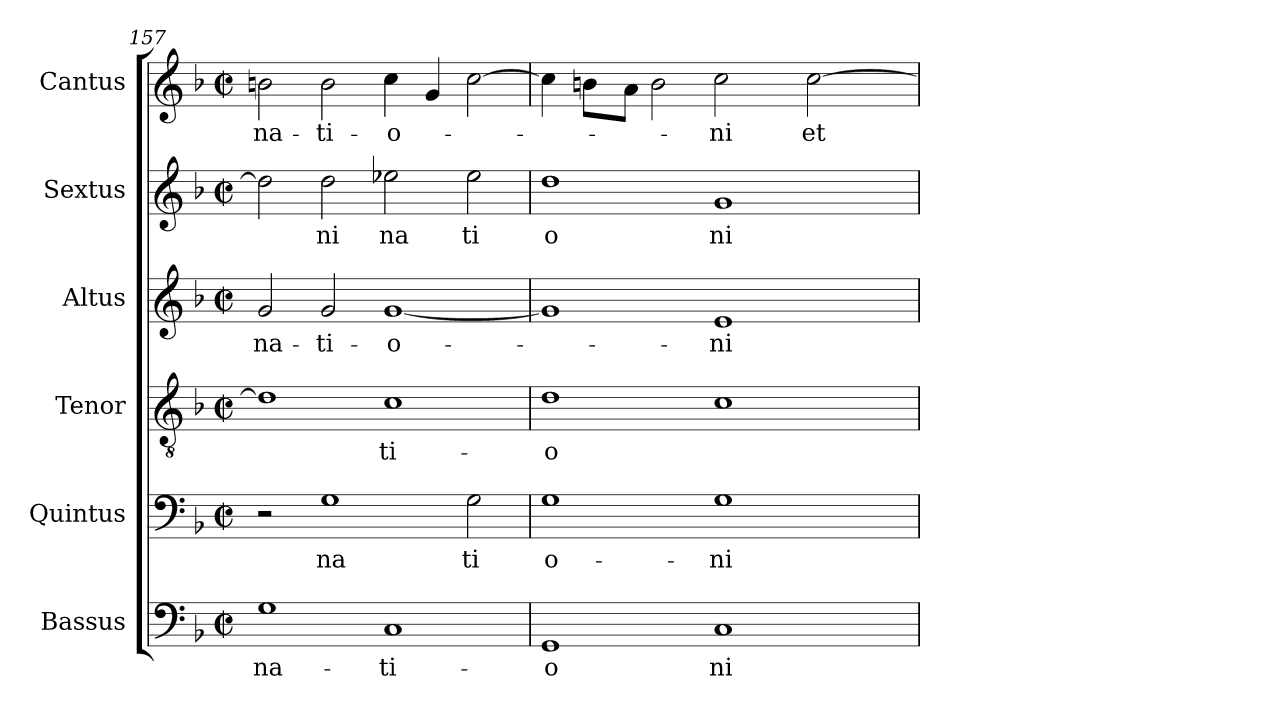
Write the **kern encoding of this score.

**kern	**text	**kern	**text	**kern	**text	**kern	**text	**kern	**text	**kern	**text
*part6	*part6	*part5	*part5	*part4	*part4	*part3	*part3	*part2	*part2	*part1	*part1
*staff6	*staff6	*staff5	*staff5	*staff4	*staff4	*staff3	*staff3	*staff2	*staff2	*staff1	*staff1
*I"Bassus	*	*I"Quintus	*	*I"Tenor	*	*I"Altus	*	*I"Sextus	*	*I"Cantus	*
*I'Bassus	*	*I'Quintus	*	*I'Tenor	*	*I'Altus	*	*I'Sextus	*	*I'Cantus	*
*clefF4	*	*clefF4	*	*clefGv2	*	*clefG2	*	*clefG2	*	*clefG2	*
*k[b-]	*	*k[b-]	*	*k[b-]	*	*k[b-]	*	*k[b-]	*	*k[b-]	*
*F:	*	*F:	*	*F:	*	*F:	*	*F:	*	*F:	*
*M2/2	*	*M2/2	*	*M2/2	*	*M2/2	*	*M2/2	*	*M2/2	*
*met(c|)	*	*met(c|)	*	*met(c|)	*	*met(c|)	*	*met(c|)	*	*met(c|)	*
=157	=157	=157	=157	=157	=157	=157	=157	=157	=157	=157	=157
!	!LO:LY:b:cj	!	!	!	!	!	!LO:LY:b:cj	!	!	!	!LO:LY:b:cj
1G	na-	2r	.	1d]	.	2g/	na-	2dd\]	.	2bn\	na-
!	!	!	!LO:LY:b:cj	!	!	!	!LO:LY:b:cj	!	!LO:LY:b:cj	!	!LO:LY:b:cj
.	.	1G	na	.	.	2g/	-ti-	2dd\	ni	2b\	-ti-
!	!LO:LY:b:cj	!	!	!	!LO:LY:b:cj	!	!LO:LY:b:rj	!	!LO:LY:b:cj	!	!LO:LY:b:cj
1C	-ti-	.	.	1c	-ti-	[>1g	-o-	2ee-X\	na	4cc\	-o-
.	.	.	.	.	.	.	.	.	.	4g/	.
!	!	!	!LO:LY:b:cj	!	!	!	!	!	!LO:LY:b:cj	!	!
.	.	2G\	ti	.	.	.	.	2ee-\	ti	[<2cc\	.
!!LO:LB:g=z
=158	=158	=158	=158	=158	=158	=158	=158	=158	=158	=158	=158
!	!LO:LY:b:cj	!	!LO:LY:b:cj	!	!LO:LY:b:rj	!	!	!	!LO:LY:b:cj	!	!
*	*	*	*	*	*	*^	*	*	*	*^	*
1GG	-o	1G	o-	1d	-o	1g]	4ryy	.	1dd	o	4cc\]	4ryy	.
.	.	.	.	.	.	.	16.ryy	.	.	.	8b\L	32.ryy	.
.	.	.	.	.	.	.	.	.	.	.	.	1ryy	.
.	.	.	.	.	.	.	1ryy	.	.	.	.	.	.
.	.	.	.	.	.	.	.	.	.	.	8a\J	.	.
.	.	.	.	.	.	.	.	.	.	.	2b\	.	.
!	!LO:LY:b:cj	!	!LO:LY:b:cj	!	!	!	!	!LO:LY:b:cj	!	!LO:LY:b:cj	!	!	!LO:LY:b:cj
1C	ni	1G	-ni	1c	.	1e	.	-ni	1g	ni	2cc\	.	-ni
.	.	.	.	.	.	.	.	.	.	.	.	2ryy	.
.	.	.	.	.	.	.	2ryy	.	.	.	.	.	.
!	!	!	!	!	!	!	!	!	!	!	!	!	!LO:LY:b:cj
.	.	.	.	.	.	.	.	.	.	.	[>2cc\	.	et
.	.	.	.	.	.	.	.	.	.	.	.	8ryy	.
.	.	.	.	.	.	.	8ryy	.	.	.	.	.	.
.	.	.	.	.	.	.	.	.	.	.	.	16ryy	.
.	.	.	.	.	.	.	32ryy	.	.	.	.	.	.
.	.	.	.	.	.	.	.	.	.	.	.	64ryy	.
*	*	*	*	*	*	*v	*v	*	*	*	*v	*v	*
=	=	=	=	=	=	=	=	=	=	=	=
*-	*-	*-	*-	*-	*-	*-	*-	*-	*-	*-	*-
